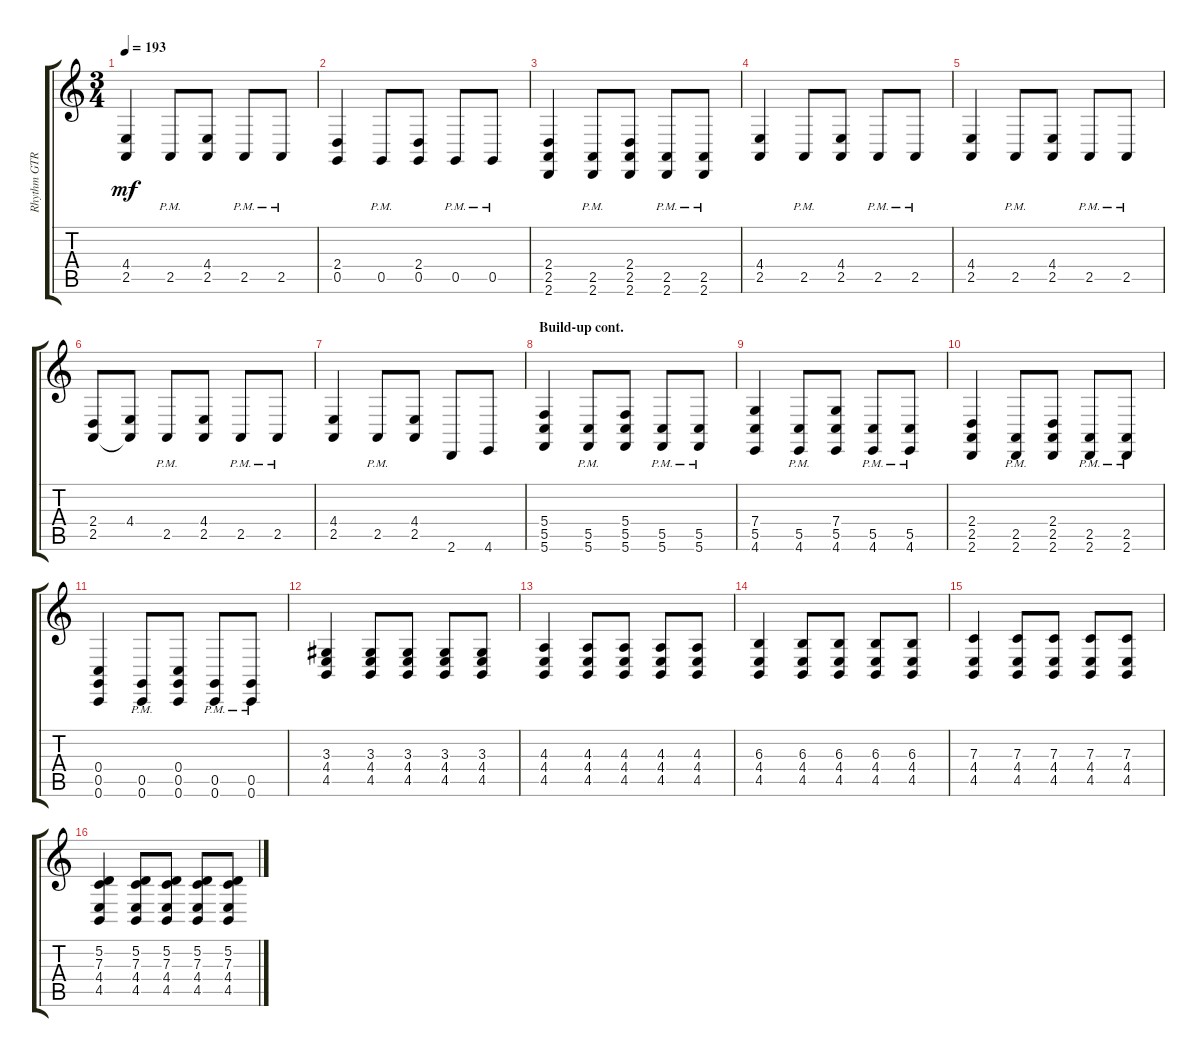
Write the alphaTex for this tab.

\track ("Rhythm GTR 1" "Rhythm GTR") {instrument violin}
\staff {score tabs}
\tuning (D4 A3 F3 C3 G2 C2) {hide}
\ts (3 4)
\tempo 193
\clef g2
\ks c
(4.4 2.5).4{dy mf} 2.5{pm}.8 (4.4 2.5).8 2.5{pm}.8 2.5{pm}.8 |
(2.4 0.5).4 0.5{pm}.8 (2.4 0.5).8 0.5{pm}.8 0.5{pm}.8 |
(2.4 2.5 2.6).4 (2.5{pm} 2.6{pm}).8 (2.4 2.5 2.6).8 (2.5{pm} 2.6{pm}).8 (2.5{pm} 2.6{pm}).8 |
(4.4 2.5).4 2.5{pm}.8 (4.4 2.5).8 2.5{pm}.8 2.5{pm}.8 |
(4.4 2.5).4 2.5{pm}.8 (4.4 2.5).8 2.5{pm}.8 2.5{pm}.8 |
(2.4 2.5).8 (4.4 2.5{t}).8 2.5{pm}.8 (4.4 2.5).8 2.5{pm}.8 2.5{pm}.8 |
(4.4 2.5).4 2.5{pm}.8 (4.4 2.5).8 2.6.8 4.6.8 |
\section ("" "Build-up cont.")
(5.4 5.5 5.6).4 (5.5{pm} 5.6{pm}).8 (5.4 5.5 5.6).8 (5.5{pm} 5.6{pm}).8 (5.5{pm} 5.6{pm}).8 |
(7.4 5.5 4.6).4 (5.5{pm} 4.6{pm}).8 (7.4 5.5 4.6).8 (5.5{pm} 4.6{pm}).8 (5.5{pm} 4.6{pm}).8 |
(2.4 2.5 2.6).4 (2.5{pm} 2.6{pm}).8 (2.4 2.5 2.6).8 (2.5{pm} 2.6{pm}).8 (2.5{pm} 2.6{pm}).8 |
(0.4 0.5 0.6).4 (0.5{pm} 0.6{pm}).8 (0.4 0.5 0.6).8 (0.5{pm} 0.6{pm}).8 (0.5{pm} 0.6{pm}).8 |
(3.3 4.4 4.5).4 (3.3 4.4 4.5).8 (3.3 4.4 4.5).8 (3.3 4.4 4.5).8 (3.3 4.4 4.5).8 |
(4.3 4.4 4.5).4 (4.3 4.4 4.5).8 (4.3 4.4 4.5).8 (4.3 4.4 4.5).8 (4.3 4.4 4.5).8 |
(6.3 4.4 4.5).4 (6.3 4.4 4.5).8 (6.3 4.4 4.5).8 (6.3 4.4 4.5).8 (6.3 4.4 4.5).8 |
(7.3 4.4 4.5).4 (7.3 4.4 4.5).8 (7.3 4.4 4.5).8 (7.3 4.4 4.5).8 (7.3 4.4 4.5).8 |
(5.2 7.3 4.4 4.5).4 (5.2 7.3 4.4 4.5).8 (5.2 7.3 4.4 4.5).8 (5.2 7.3 4.4 4.5).8 (5.2 7.3 4.4 4.5).8
